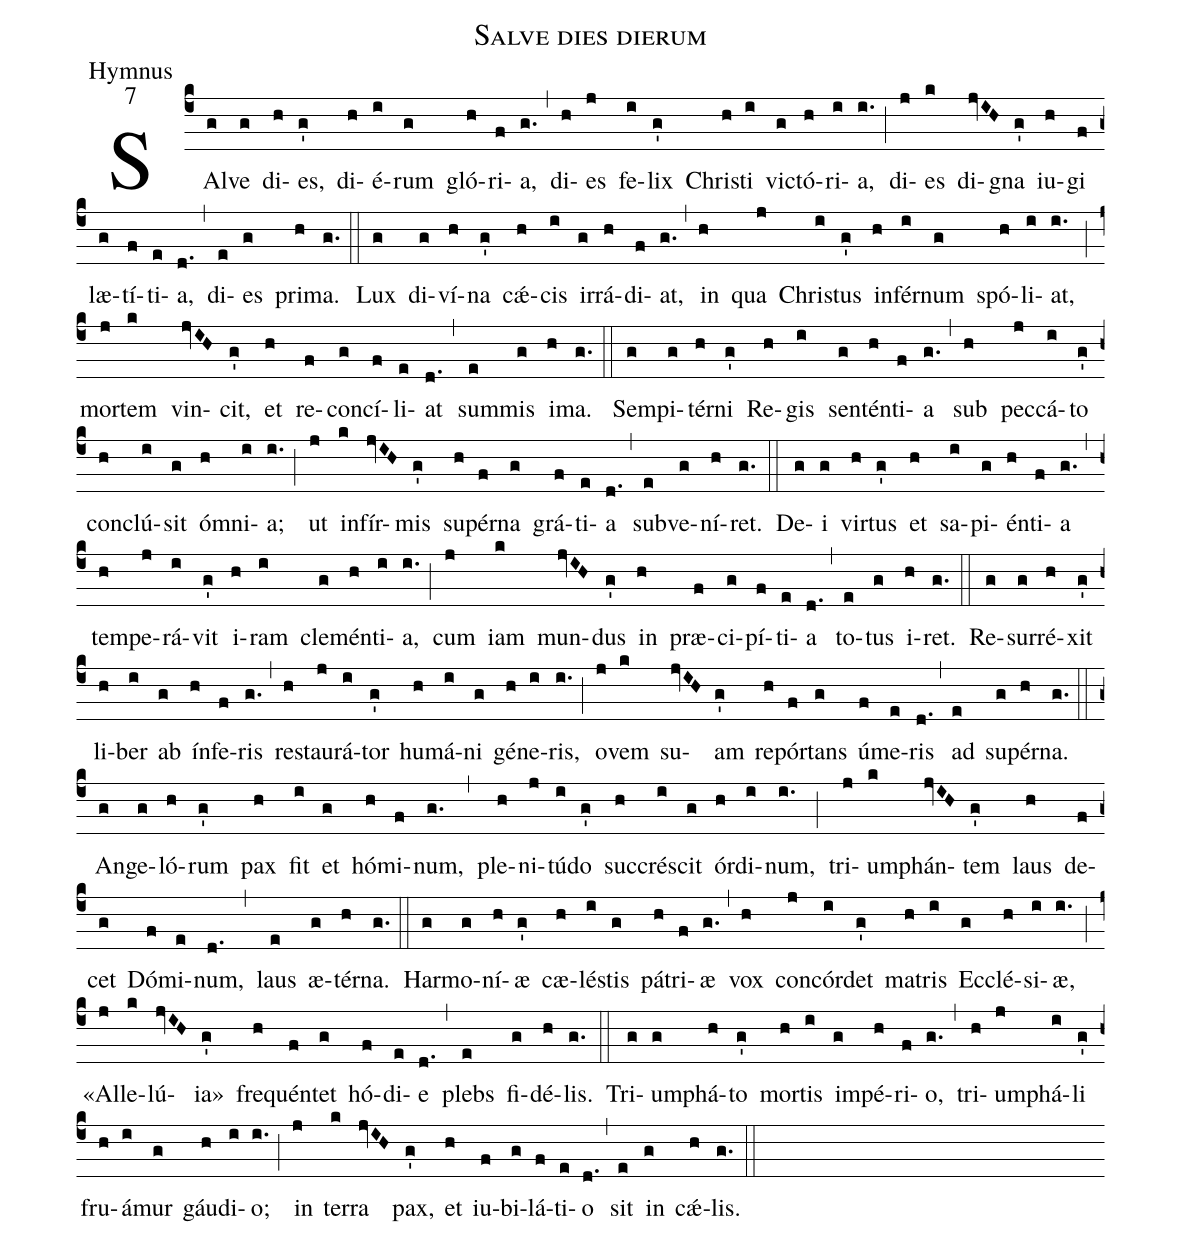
name:Salve dies dierum;
office-part:Hymnus;
mode:7;
%%
(c4)
SAl(g)ve(g) di(h)es,(g') di(h)é(i)rum(g) gló(h)ri(f)a,(g.) (,)
di(h)es(j) fe(i)lix(g') Chri(h)sti(i) vi(g)ctó(h)ri(i)a,(i.) (;)
di(j)es(k) di(jvIH)gna(g') iu(h)gi(f) læ(g)tí(f)ti(e)a,(d.) (,)
di(e)es(g) pri(h)ma.(g.) (::)

Lux(g) di(g)ví(h)na(g') cǽ(h)cis(i) ir(g)rá(h)di(f)at,(g.) (,)
in(h) qua(j) Chri(i)stus(g') in(h)fér(i)num(g) spó(h)li(i)at,(i.) (;)
mor(j)tem(k) vin(jvIH)cit,(g') et(h) re(f)con(g)cí(f)li(e)at(d.) (,)
sum(e)mis(g) i(h)ma.(g.) (::)

Sem(g)pi(g)tér(h)ni(g') Re(h)gis(i) sen(g)tén(h)ti(f)a(g.) (,)
sub(h) pec(j)cá(i)to(g') con(h)clú(i)sit(g) óm(h)ni(i)a;(i.) (;)
ut(j) in(k)fír(jvIH)mis(g') su(h)pér(f)na(g) grá(f)ti(e)a(d.) (,)
sub(e)ve(g)ní(h)ret.(g.) (::)

De(g)i(g) vir(h)tus(g') et(h) sa(i)pi(g)én(h)ti(f)a(g.) (,)
tem(h)pe(j)rá(i)vit(g') i(h)ram(i) cle(g)mén(h)ti(i)a,(i.) (;)
cum(j) iam(k) mun(jvIH)dus(g') in(h) præ(f)ci(g)pí(f)ti(e)a(d.) (,)
to(e)tus(g) i(h)ret.(g.) (::)

Re(g)sur(g)ré(h)xit(g') li(h)ber(i) ab(g) ín(h)fe(f)ris(g.) (,)
re(h)stau(j)rá(i)tor(g') hu(h)má(i)ni(g) gé(h)ne(i)ris,(i.) (;)
o(j)vem(k) su(jvIH)am(g') re(h)pór(f)tans(g) ú(f)me(e)ris(d.) (,)
ad(e) su(g)pér(h)na.(g.) (::)

An(g)ge(g)ló(h)rum(g') pax(h) fit(i) et(g) hó(h)mi(f)num,(g.) (,)
ple(h)ni(j)tú(i)do(g') suc(h)cré(i)scit(g) ór(h)di(i)num,(i.) (;)
tri(j)um(k)phán(jvIH)tem(g') laus(h) de(f)cet(g) Dó(f)mi(e)num,(d.) (,)
laus(e) æ(g)tér(h)na.(g.) (::)

Har(g)mo(g)ní(h)æ(g') cæ(h)lé(i)stis(g) pá(h)tri(f)æ(g.) (,)
vox(h) con(j)cór(i)det(g') ma(h)tris(i) Ec(g)clé(h)si(i)æ,(i.) (;)
«{A}l(j)le(k)lú(jvIH)i{a}»(g') fre(h)quén(f)tet(g) hó(f)di(e)e(d.) (,)
plebs(e) fi(g)dé(h)lis.(g.) (::)

Tri(g)um(g)phá(h)to(g') mor(h)tis(i) im(g)pé(h)ri(f)o,(g.) (,)
tri(h)um(j)phá(i)li(g') fru(h)á(i)mur(g) gáu(h)di(i)o;(i.) (;)
in(j) ter(k)ra(jvIH) pax,(g') et(h) iu(f)bi(g)lá(f)ti(e)o(d.) (,)
sit(e) in(g) cǽ(h)lis.(g.) (::)
